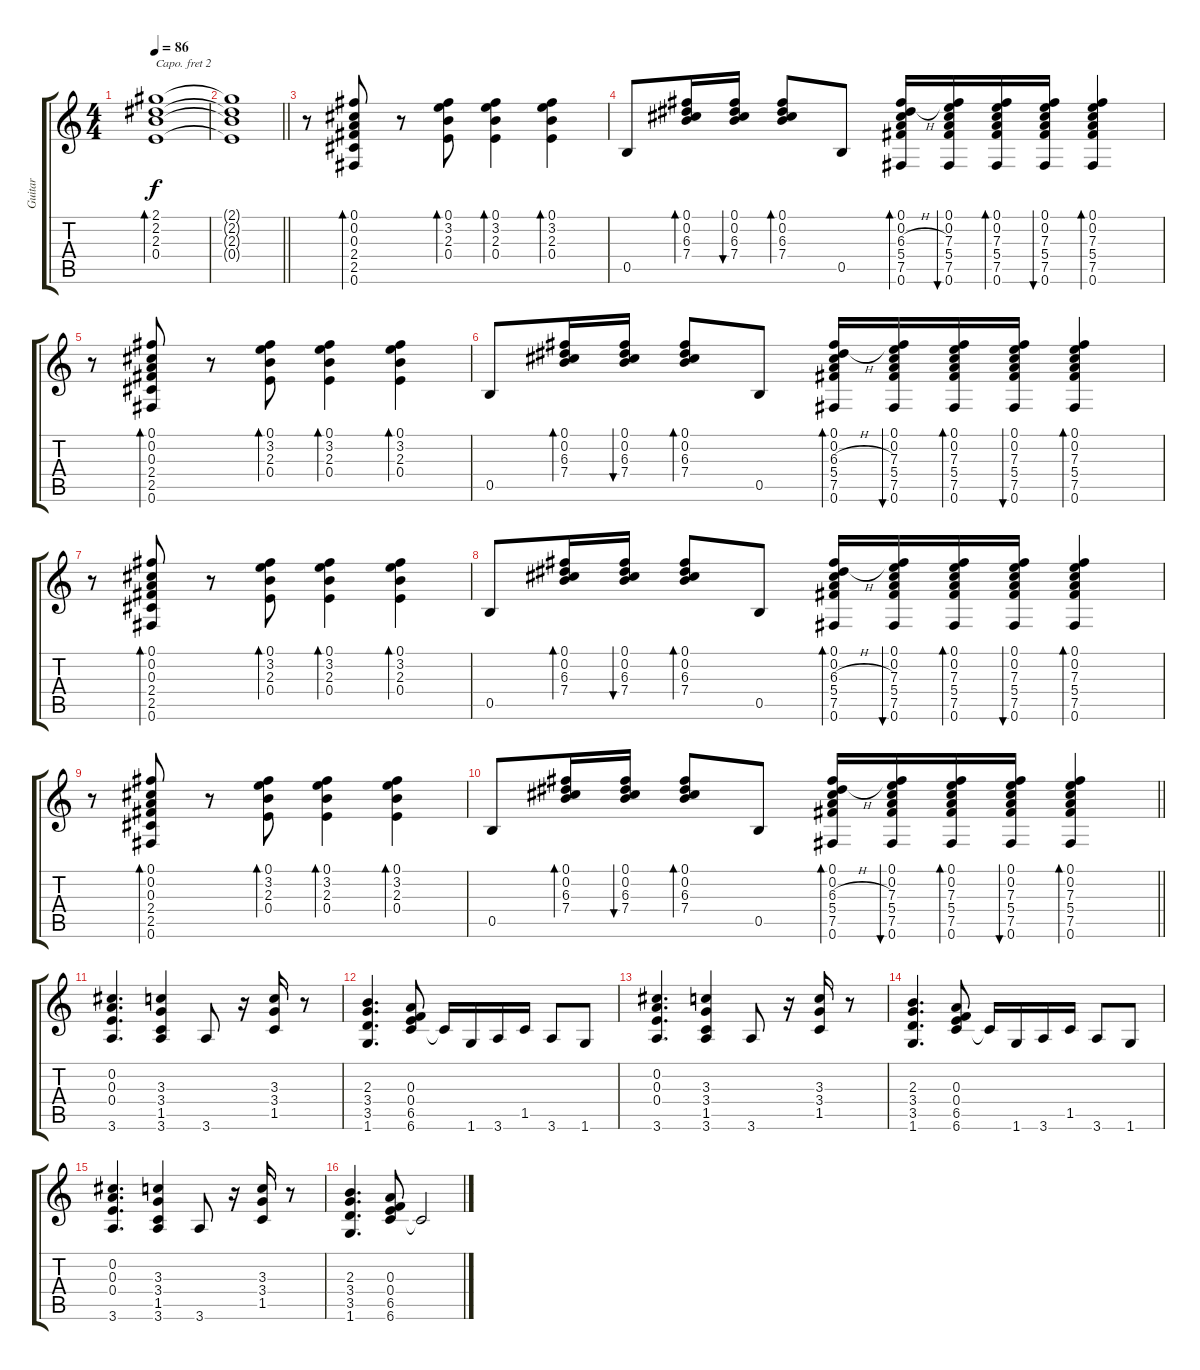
\track ("Guitar" "Guitar") {instrument acousticguitarsteel}
\staff {score tabs}
\capo 2
\tuning (E4 B3 G3 D3 A2 E2) {hide}
\ts (4 4)
\tempo 86
\clef g2
\ks c
(2.1 2.2 2.3 0.4).1{bd 60 dy f} |
\barLineRight lightlight
(2.1{t} 2.2{t} 2.3{t} 0.4{t}).1 |
\section ("" "")
r.8 (0.1 0.2 0.3 2.4 2.5 0.6).8{bd 60} r.8 (0.1 3.2 2.3 0.4).8{bd 60} (0.1 3.2 2.3 0.4).4{bd 60} (0.1 3.2 2.3 0.4).4{bd 60} |
0.5.8 (0.1 0.2 6.3 7.4).16{bd 60} (0.1 0.2 6.3 7.4).16{bu 60} (0.1 0.2 6.3 7.4).8{bd 60} 0.5.8 (0.1 0.2 6.3{h} 5.4 7.5 0.6).16{bd 60} (0.1 0.2 7.3 5.4 7.5 0.6).16{bu 60} (0.1 0.2 7.3 5.4 7.5 0.6).16{bd 60} (0.1 0.2 7.3 5.4 7.5 0.6).16{bu 60} (0.1 0.2 7.3 5.4 7.5 0.6).4{bd 60} |
r.8 (0.1 0.2 0.3 2.4 2.5 0.6).8{bd 60} r.8 (0.1 3.2 2.3 0.4).8{bd 60} (0.1 3.2 2.3 0.4).4{bd 60} (0.1 3.2 2.3 0.4).4{bd 60} |
0.5.8 (0.1 0.2 6.3 7.4).16{bd 60} (0.1 0.2 6.3 7.4).16{bu 60} (0.1 0.2 6.3 7.4).8{bd 60} 0.5.8 (0.1 0.2 6.3{h} 5.4 7.5 0.6).16{bd 60} (0.1 0.2 7.3 5.4 7.5 0.6).16{bu 60} (0.1 0.2 7.3 5.4 7.5 0.6).16{bd 60} (0.1 0.2 7.3 5.4 7.5 0.6).16{bu 60} (0.1 0.2 7.3 5.4 7.5 0.6).4{bd 60} |
r.8 (0.1 0.2 0.3 2.4 2.5 0.6).8{bd 60} r.8 (0.1 3.2 2.3 0.4).8{bd 60} (0.1 3.2 2.3 0.4).4{bd 60} (0.1 3.2 2.3 0.4).4{bd 60} |
0.5.8 (0.1 0.2 6.3 7.4).16{bd 60} (0.1 0.2 6.3 7.4).16{bu 60} (0.1 0.2 6.3 7.4).8{bd 60} 0.5.8 (0.1 0.2 6.3{h} 5.4 7.5 0.6).16{bd 60} (0.1 0.2 7.3 5.4 7.5 0.6).16{bu 60} (0.1 0.2 7.3 5.4 7.5 0.6).16{bd 60} (0.1 0.2 7.3 5.4 7.5 0.6).16{bu 60} (0.1 0.2 7.3 5.4 7.5 0.6).4{bd 60} |
r.8 (0.1 0.2 0.3 2.4 2.5 0.6).8{bd 60} r.8 (0.1 3.2 2.3 0.4).8{bd 60} (0.1 3.2 2.3 0.4).4{bd 60} (0.1 3.2 2.3 0.4).4{bd 60} |
\barLineRight lightlight
0.5.8 (0.1 0.2 6.3 7.4).16{bd 60} (0.1 0.2 6.3 7.4).16{bu 60} (0.1 0.2 6.3 7.4).8{bd 60} 0.5.8 (0.1 0.2 6.3{h} 5.4 7.5 0.6).16{bd 60} (0.1 0.2 7.3 5.4 7.5 0.6).16{bu 60} (0.1 0.2 7.3 5.4 7.5 0.6).16{bd 60} (0.1 0.2 7.3 5.4 7.5 0.6).16{bu 60} (0.1 0.2 7.3 5.4 7.5 0.6).4{bd 60} |
\section ("" "")
(0.2 0.3 0.4 3.6).4{d} (3.3 3.4 1.5 3.6).4 3.6.8 r.16 (3.3 3.4 1.5).16 r.8 |
(2.3 3.4 3.5 1.6).4{d} (0.3 0.4 6.5 6.6).8 6.6{t}.16 1.6.16 3.6.16 1.5.16 3.6.8 1.6.8 |
(0.2 0.3 0.4 3.6).4{d} (3.3 3.4 1.5 3.6).4 3.6.8 r.16 (3.3 3.4 1.5).16 r.8 |
(2.3 3.4 3.5 1.6).4{d} (0.3 0.4 6.5 6.6).8 6.6{t}.16 1.6.16 3.6.16 1.5.16 3.6.8 1.6.8 |
(0.2 0.3 0.4 3.6).4{d} (3.3 3.4 1.5 3.6).4 3.6.8 r.16 (3.3 3.4 1.5).16 r.8 |
(2.3 3.4 3.5 1.6).4{d} (0.3 0.4 6.5 6.6).8 6.6{t}.2
